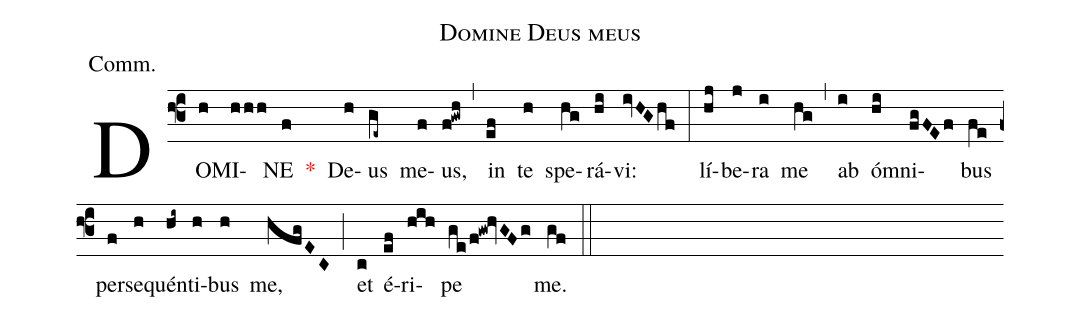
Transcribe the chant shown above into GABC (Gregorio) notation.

name:Domine Deus meus;
annotation:Comm.;
mode:II.;
office-part:Communion;
%%
(f3) DO(h)MI(hhh)NE(f) <v>\red{*}</v>() De(h)us(ge~) me(f)us,(f!gwh) (,) in(ef) te(h) spe(hg)rá(hi)vi:(ivHGhf) (:) lí(hj)be(j)ra(i) me(hg) (,) ab(i) ó(hi)mni(fgFEf)bus(fe) per(f)se(h)quén(hi~)ti(h)bus(h) me,(hfgEC) (;) et(c) é(ef)ri(hih)pe(ge/f!gw!hvGFg) me.(gf) (::)
